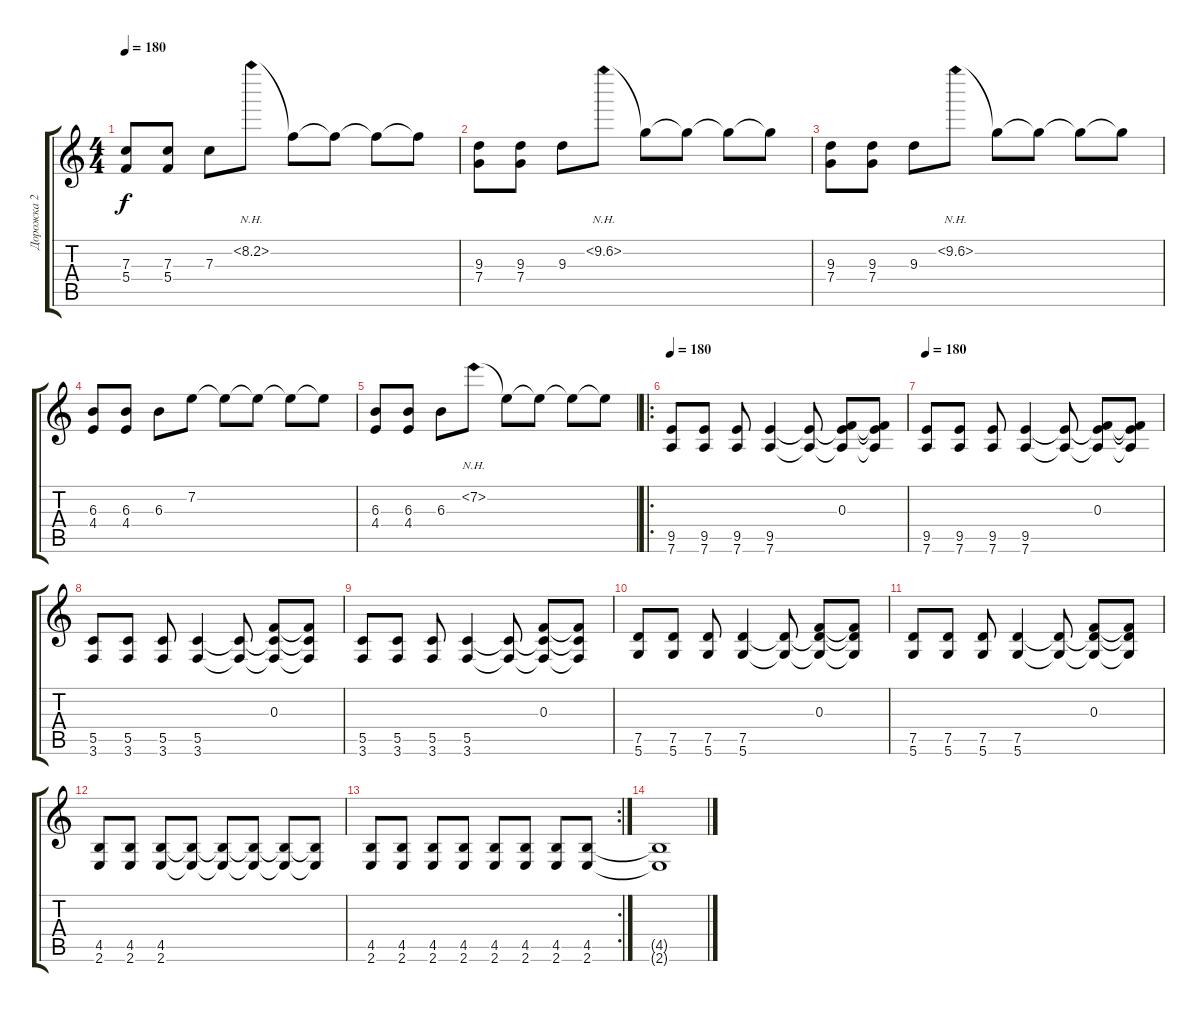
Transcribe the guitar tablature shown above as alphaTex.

\track ("Дорожка 2" "Дорожка 2") {instrument distortionguitar}
\staff {score tabs}
\tuning (D4 A3 F3 C3 G2 D2) {hide}
\ts (4 4)
\tempo 180
\clef g2
\ks c
(7.3 5.4).8{dy f} (7.3 5.4).8 7.3.8 8.2{nh}.8 8.2{t}.8 8.2{t}.8 8.2{t}.8 8.2{t}.8 |
(9.3 7.4).8 (9.3 7.4).8 9.3.8 10.2{nh}.8 10.2{t}.8 10.2{t}.8 10.2{t}.8 10.2{t}.8 |
(9.3 7.4).8 (9.3 7.4).8 9.3.8 10.2{nh}.8 10.2{t}.8 10.2{t}.8 10.2{t}.8 10.2{t}.8 |
(6.3 4.4).8 (6.3 4.4).8 6.3.8 7.2.8 7.2{t}.8 7.2{t}.8 7.2{t}.8 7.2{t}.8 |
(6.3 4.4).8 (6.3 4.4).8 6.3.8 7.2{nh}.8 7.2{t}.8 7.2{t}.8 7.2{t}.8 7.2{t}.8 |
\ro
\tempo 180
(9.5 7.6).8 (9.5 7.6).8 (9.5 7.6).8 (9.5 7.6).4 (9.5{t} 7.6{t}).8 (0.3 9.5{t} 7.6{t}).8 (0.3{t} 9.5{t} 7.6{t}).8 |
\tempo 180
(9.5 7.6).8 (9.5 7.6).8 (9.5 7.6).8 (9.5 7.6).4 (9.5{t} 7.6{t}).8 (0.3 9.5{t} 7.6{t}).8 (0.3{t} 9.5{t} 7.6{t}).8 |
(5.5 3.6).8 (5.5 3.6).8 (5.5 3.6).8 (5.5 3.6).4 (5.5{t} 3.6{t}).8 (0.3 5.5{t} 3.6{t}).8 (0.3{t} 5.5{t} 3.6{t}).8 |
(5.5 3.6).8 (5.5 3.6).8 (5.5 3.6).8 (5.5 3.6).4 (5.5{t} 3.6{t}).8 (0.3 5.5{t} 3.6{t}).8 (0.3{t} 5.5{t} 3.6{t}).8 |
(7.5 5.6).8 (7.5 5.6).8 (7.5 5.6).8 (7.5 5.6).4 (7.5{t} 5.6{t}).8 (0.3 7.5{t} 5.6{t}).8 (0.3{t} 7.5{t} 5.6{t}).8 |
(7.5 5.6).8 (7.5 5.6).8 (7.5 5.6).8 (7.5 5.6).4 (7.5{t} 5.6{t}).8 (0.3 7.5{t} 5.6{t}).8 (0.3{t} 7.5{t} 5.6{t}).8 |
(4.5 2.6).8 (4.5 2.6).8 (4.5 2.6).8 (4.5{t} 2.6{t}).8 (4.5{t} 2.6{t}).8 (4.5{t} 2.6{t}).8 (4.5{t} 2.6{t}).8 (4.5{t} 2.6{t}).8 |
\rc 2
(4.5 2.6).8 (4.5 2.6).8 (4.5 2.6).8 (4.5 2.6).8 (4.5 2.6).8 (4.5 2.6).8 (4.5 2.6).8 (4.5 2.6).8 |
(4.5{t} 2.6{t}).1
